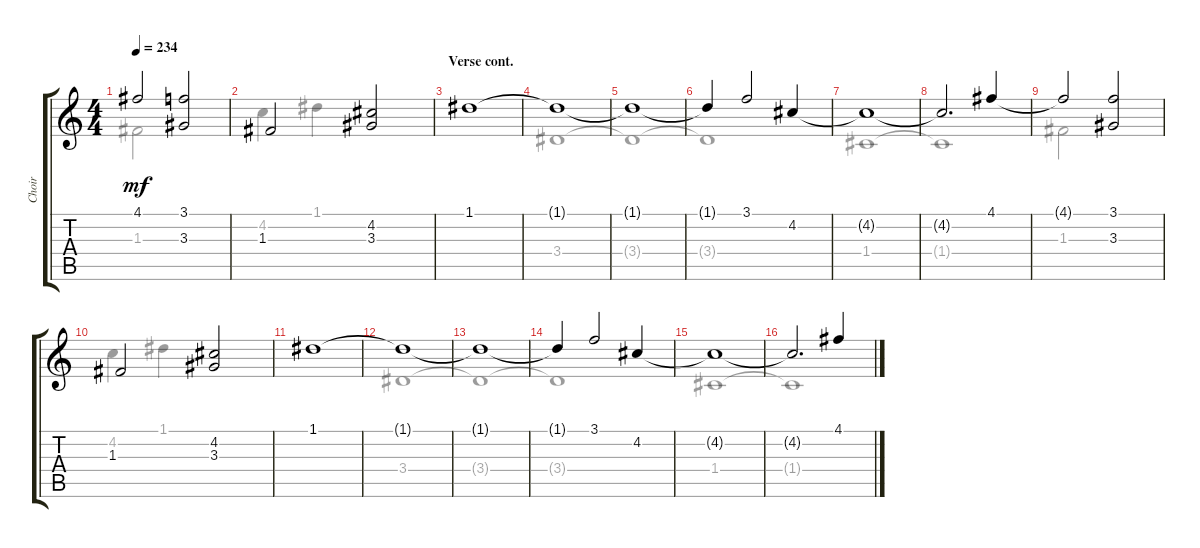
\track ("Choir" "Choir") {instrument electricguitarclean}
\staff {score tabs}
\tuning (D4 A3 F3 C3 G2 C2) {hide}
\voice
\ts (4 4)
\tempo 234
\clef g2
\ks aminor
4.1{t}.2{dy mf} (3.1 3.3).2 |
1.3.2 (4.2 3.3).2 |
\section ("" "Verse cont.")
1.1.1 |
1.1{t}.1 |
1.1{t}.1 |
1.1{t}.4 3.1.2 4.2.4 |
4.2{t}.1 |
4.2{t}.2{d} 4.1.4 |
4.1{t}.2 (3.1 3.3).2 |
1.3.2 (4.2 3.3).2 |
1.1.1 |
1.1{t}.1 |
1.1{t}.1 |
1.1{t}.4 3.1.2 4.2.4 |
4.2{t}.1 |
4.2{t}.2{d} 4.1.4
\voice
\clef g2
\ottava regular
\simile none
\ks aminor
1.3.2{dy mf} |
4.2.4 1.1.4 |
|
3.4.1 |
3.4{t}.1 |
3.4{t}.1 |
1.4.1 |
1.4{t}.1 |
1.3.2 |
4.2.4 1.1.4 |
|
3.4.1 |
3.4{t}.1 |
3.4{t}.1 |
1.4.1 |
1.4{t}.1
